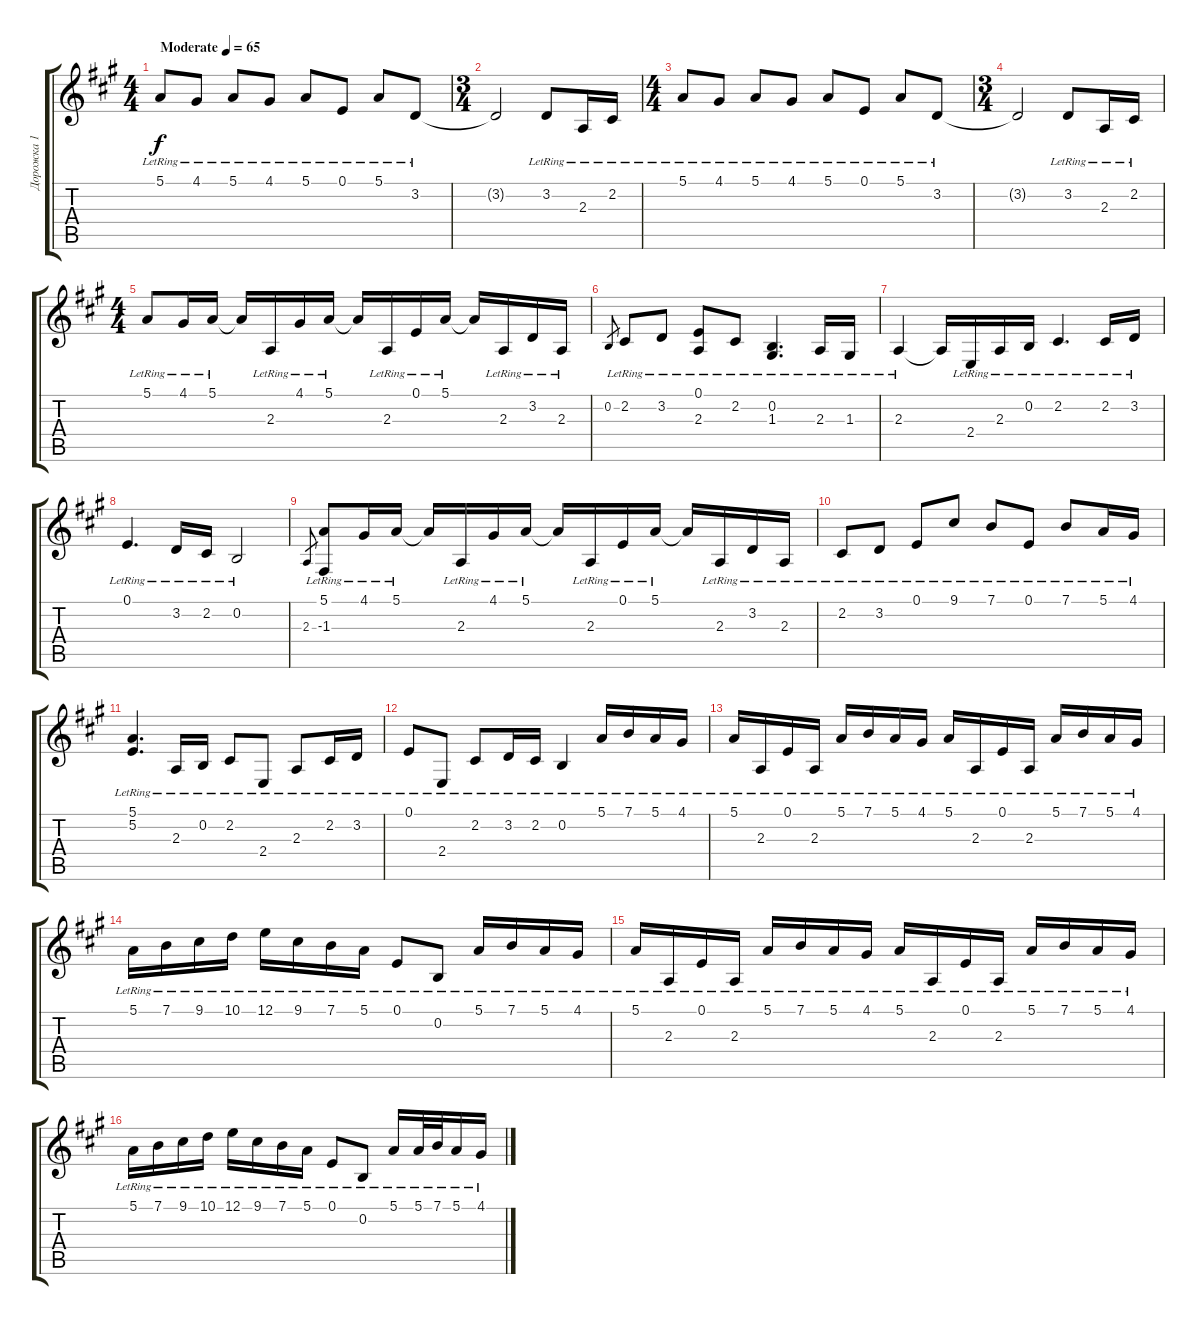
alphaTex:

\track ("Дорожка 1" "Дорожка 1") {instrument acousticgrandpiano}
\staff {score tabs}
\tuning (E4 B3 G3 D3 A2 E2) {hide}
\ts (4 4)
\tempo (65 "Moderate")
\clef g2
\ks a
5.1{lr}.8{dy f instrument acousticgrandpiano} 4.1{lr}.8 5.1{lr}.8 4.1{lr}.8 5.1{lr}.8 0.1{lr}.8 5.1{lr}.8 3.2{lr}.8 |
\ts (3 4)
3.2{t}.2 3.2{lr}.8 2.3{lr}.16 2.2{lr}.16 |
\ts (4 4)
5.1{lr}.8 4.1{lr}.8 5.1{lr}.8 4.1{lr}.8 5.1{lr}.8 0.1{lr}.8 5.1{lr}.8 3.2{lr}.8 |
\ts (3 4)
3.2{t}.2 3.2{lr}.8 2.3{lr}.16 2.2{lr}.16 |
\ts (4 4)
5.1{lr}.8 4.1{lr}.16 5.1{lr}.16 5.1{t}.16 2.3{lr}.16 4.1{lr}.16 5.1{lr}.16 5.1{t}.16 2.3{lr}.16 0.1{lr}.16 5.1{lr}.16 5.1{t}.16 2.3{lr}.16 3.2{lr}.16 2.3{lr}.16 |
0.2.8{gr} 2.2{lr}.8 3.2{lr}.8 (0.1{lr} 2.3{lr}).8 2.2{lr}.8 (0.2{lr} 1.3{lr}).4{d} 2.3{lr}.16 1.3{lr}.16 |
2.3{lr}.4 2.3{t}.16 2.4{lr}.16 2.3{lr}.16 0.2{lr}.16 2.2{lr}.4{d} 2.2{lr}.16 3.2{lr}.16 |
0.1{lr}.4{d} 3.2{lr}.16 2.2{lr}.16 0.2{lr}.2 |
2.3.8{gr} (5.1{lr} -1.3).8 4.1{lr}.16 5.1{lr}.16 5.1{t}.16 2.3{lr}.16 4.1{lr}.16 5.1{lr}.16 5.1{t}.16 2.3{lr}.16 0.1{lr}.16 5.1{lr}.16 5.1{t}.16 2.3{lr}.16 3.2{lr}.16 2.3{lr}.16 |
2.2{lr}.8 3.2{lr}.8 0.1{lr}.8 9.1{lr}.8 7.1{lr}.8 0.1{lr}.8 7.1{lr}.8 5.1{lr}.16 4.1{lr}.16 |
(5.1{lr} 5.2{lr}).4{d} 2.3{lr}.16 0.2{lr}.16 2.2{lr}.8 2.4{lr}.8 2.3{lr}.8 2.2{lr}.16 3.2{lr}.16 |
0.1{lr}.8 2.4{lr}.8 2.2{lr}.8 3.2{lr}.16 2.2{lr}.16 0.2{lr}.4 5.1{lr}.16 7.1{lr}.16 5.1{lr}.16 4.1{lr}.16 |
5.1{lr}.16 2.3{lr}.16 0.1{lr}.16 2.3{lr}.16 5.1{lr}.16 7.1{lr}.16 5.1{lr}.16 4.1{lr}.16 5.1{lr}.16 2.3{lr}.16 0.1{lr}.16 2.3{lr}.16 5.1{lr}.16 7.1{lr}.16 5.1{lr}.16 4.1{lr}.16 |
5.1{lr}.16 7.1{lr}.16 9.1{lr}.16 10.1{lr}.16 12.1{lr}.16 9.1{lr}.16 7.1{lr}.16 5.1{lr}.16 0.1{lr}.8 0.2{lr}.8 5.1{lr}.16 7.1{lr}.16 5.1{lr}.16 4.1{lr}.16 |
5.1{lr}.16 2.3{lr}.16 0.1{lr}.16 2.3{lr}.16 5.1{lr}.16 7.1{lr}.16 5.1{lr}.16 4.1{lr}.16 5.1{lr}.16 2.3{lr}.16 0.1{lr}.16 2.3{lr}.16 5.1{lr}.16 7.1{lr}.16 5.1{lr}.16 4.1{lr}.16 |
5.1{lr}.16 7.1{lr}.16 9.1{lr}.16 10.1{lr}.16 12.1{lr}.16 9.1{lr}.16 7.1{lr}.16 5.1{lr}.16 0.1{lr}.8 0.2{lr}.8 5.1{lr}.16 5.1{lr}.32 7.1{lr}.32 5.1{lr}.16 4.1{lr}.16
